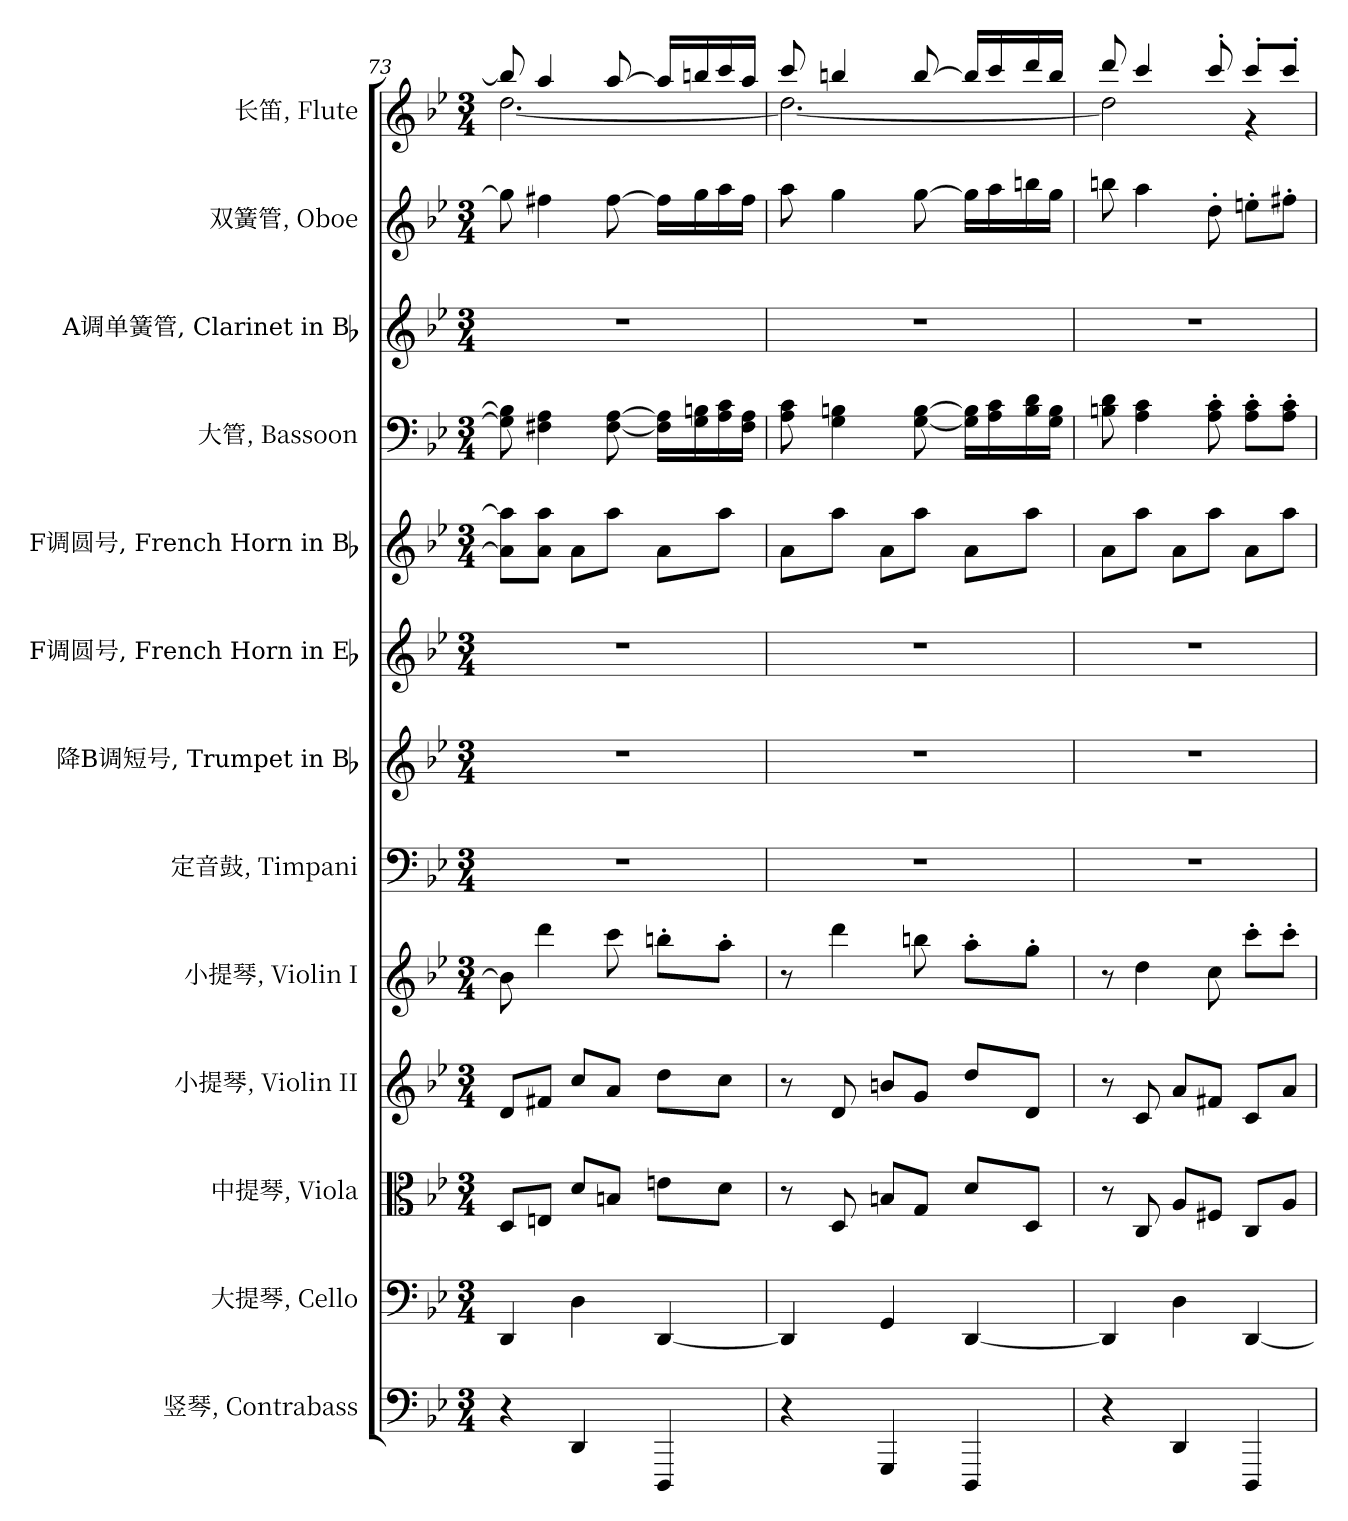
**kern	**kern	**kern	**kern	**kern	**kern	**kern	**kern	**kern	**kern	**kern	**kern	**kern
*part13	*part12	*part11	*part10	*part9	*part8	*part7	*part6	*part5	*part4	*part3	*part2	*part1
*staff13	*staff12	*staff11	*staff10	*staff9	*staff8	*staff7	*staff6	*staff5	*staff4	*staff3	*staff2	*staff1
*I"竖琴, Contrabass	*I"大提琴, Cello	*I"中提琴, Viola	*I"小提琴, Violin II	*I"小提琴, Violin I	*I"定音鼓, Timpani	*I"降B调短号, Trumpet in B-flat	*I"F调圆号, French Horn in E-flat	*I"F调圆号, French Horn in B-flat	*I"大管, Bassoon	*I"A调单簧管, Clarinet in B-flat	*I"双簧管, Oboe	*I"长笛, Flute
*	*	*I'Vla.	*I'Vln.	*I'Vln.	*I'Timp.	*	*I'F Hn.	*I'F Hn.	*I'Bsn.	*I'A Cl.	*I'Ob.	*I'Fl.
!!LO:PB:g=z
*clefF4	*clefF4	*clefC3	*clefG2	*clefG2	*clefF4	*clefG2	*clefG2	*clefG2	*clefF4	*clefG2	*clefG2	*clefG2
*	*	*	*	*	*	*ITrd1c2	*ITrd4c7	*ITrd4c7	*	*ITrd2c3	*	*
*k[b-e-]	*k[b-e-]	*k[b-e-]	*k[b-e-]	*k[b-e-]	*k[b-e-]	*k[b-e-a-d-]	*k[b-e-a-]	*k[b-e-a-]	*k[b-e-]	*k[f#]	*k[b-e-]	*k[b-e-]
*M3/4	*M3/4	*M3/4	*M3/4	*M3/4	*M3/4	*M3/4	*M3/4	*M3/4	*M3/4	*M3/4	*M3/4	*M3/4
=73	=73	=73	=73	=73	=73	=73	=73	=73	=73	=73	=73	=73
*	*	*	*	*	*	*	*	*	*	*	*	*^
4r	4DD/	8D/L	8d/L	8b\]	2.r	2.r	2.r	8d\] 8dd\]L	8G\] 8B\]	2.r	8gg\]	8bb/]	[2.dd\
.	.	8En/J	8f#X/J	4ddd\	.	.	.	8d\ 8dd\J	4F#X\ 4A\	.	4ff#X\	4aa/	.
4DD/	4D\	8d/L	8cc/L	.	.	.	.	8d\L	.	.	.	.	.
.	.	8Bn/J	8a/J	8ccc\	.	.	.	8dd\J	[8F#\ [8A\	.	[8ff#\	[8aa/	.
4DDD/	[4DD/	8en\L	8dd\L	8bbn'\L	.	.	.	8d\L	16F#\] 16A\]LL	.	16ff#\LL]	16aa/LL]	.
.	.	.	.	.	.	.	.	.	16G\ 16Bn\	.	16gg\	16bbn/	.
.	.	8d\J	8cc\J	8aa'\J	.	.	.	8dd\J	16A\ 16c\	.	16aa\	16ccc/	.
.	.	.	.	.	.	.	.	.	16F#\ 16A\JJ	.	16ff#\JJ	16aa/JJ	.
=74	=74	=74	=74	=74	=74	=74	=74	=74	=74	=74	=74	=74	=74
4r	4DD/]	8r	8r	8r	2.r	2.r	2.r	8d\L	8A\ 8c\	2.r	8aa\	8ccc/	2.dd\_
.	.	8D/	8d/	4ddd\	.	.	.	8dd\J	4G\ 4Bn\	.	4gg\	4bbn/	.
4GGG/	4GG/	8Bn/L	8bn/L	.	.	.	.	8d\L	.	.	.	.	.
.	.	8G/J	8g/J	8bbn\	.	.	.	8dd\J	[8G\ [8B\	.	[8gg\	[8bb/	.
4DDD/	[4DD/	8d/L	8dd/L	8aa'\L	.	.	.	8d\L	16G\] 16B\]LL	.	16gg\LL]	16bb/LL]	.
.	.	.	.	.	.	.	.	.	16A\ 16c\	.	16aa\	16ccc/	.
.	.	8D/J	8d/J	8gg'\J	.	.	.	8dd\J	16B\ 16d\	.	16bbn\	16ddd/	.
.	.	.	.	.	.	.	.	.	16G\ 16B\JJ	.	16gg\JJ	16bb/JJ	.
=75	=75	=75	=75	=75	=75	=75	=75	=75	=75	=75	=75	=75	=75
4r	4DD/]	8r	8r	8r	2.r	2.r	2.r	8d\L	8Bn\ 8d\	2.r	8bbn\	8ddd/	2dd\]
.	.	8C/	8c/	4dd\	.	.	.	8dd\J	4A\ 4c\	.	4aa\	4ccc/	.
4DD/	4D\	8A/L	8a/L	.	.	.	.	8d\L	.	.	.	.	.
.	.	8F#X/J	8f#X/J	8cc\	.	.	.	8dd\J	8A\' 8c\'	.	8dd'\	8ccc'/	.
4DDD/	[4DD/	8C/L	8c/L	8ccc'\L	.	.	.	8d\L	8A\' 8c\'L	.	8een'\L	8ccc'/L	4r
.	.	8A/J	8a/J	8ccc'\J	.	.	.	8dd\J	8A\' 8c\'J	.	8ff#X'\J	8ccc'/J	.
*	*	*	*	*	*	*	*	*	*	*	*	*v	*v
=	=	=	=	=	=	=	=	=	=	=	=	=
*-	*-	*-	*-	*-	*-	*-	*-	*-	*-	*-	*-	*-
